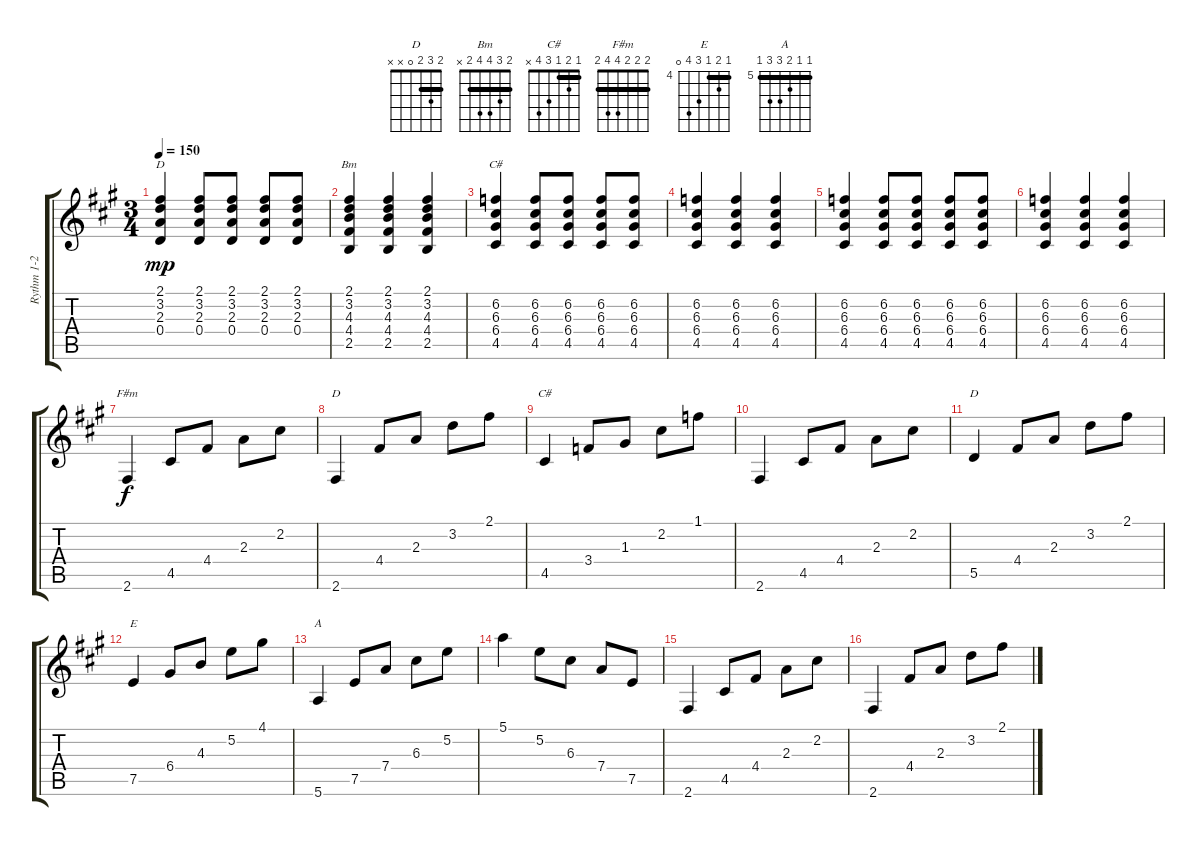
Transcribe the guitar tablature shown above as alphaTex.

\track ("Rythm 1-2" "Rythm 1-2") {instrument acousticguitarnylon}
\staff {score tabs}
\tuning (E4 B3 G3 D3 A2 E2) {hide}
\chord ("D" 2 3 2 0 x x)
\chord ("Bm" 2 3 4 4 2 x) {barre 2}
\chord ("C#" x 6 6 6 4 x) {firstfret 4 barre 6}
\chord ("F#m" 2 2 2 4 4 2) {barre 2}
\chord ("D" 2 3 2 4 x 2) {barre 2}
\chord ("C#" 1 2 1 3 4 x) {barre 1}
\chord ("D" 2 3 2 0 x x) {barre 2}
\chord ("E" 4 5 4 6 7 0) {firstfret 4 barre 4}
\chord ("A" 5 5 6 7 7 5) {firstfret 5 barre 5}
\ts (3 4)
\tempo 150
\clef g2
\ks f#minor
(2.1 3.2 2.3 0.4).4{ch "D" dy mp} (2.1 3.2 2.3 0.4).8 (2.1 3.2 2.3 0.4).8 (2.1 3.2 2.3 0.4).8 (2.1 3.2 2.3 0.4).8 |
(2.1 3.2 4.3 4.4 2.5).4{ch "Bm"} (2.1 3.2 4.3 4.4 2.5).4 (2.1 3.2 4.3 4.4 2.5).4 |
(6.2 6.3 6.4 4.5).4{ch "C#"} (6.2 6.3 6.4 4.5).8 (6.2 6.3 6.4 4.5).8 (6.2 6.3 6.4 4.5).8 (6.2 6.3 6.4 4.5).8 |
(6.2 6.3 6.4 4.5).4 (6.2 6.3 6.4 4.5).4 (6.2 6.3 6.4 4.5).4 |
(6.2 6.3 6.4 4.5).4 (6.2 6.3 6.4 4.5).8 (6.2 6.3 6.4 4.5).8 (6.2 6.3 6.4 4.5).8 (6.2 6.3 6.4 4.5).8 |
(6.2 6.3 6.4 4.5).4 (6.2 6.3 6.4 4.5).4 (6.2 6.3 6.4 4.5).4 |
2.6.4{ch "F#m" dy f} 4.5.8 4.4.8 2.3.8 2.2.8 |
2.6.4{ch "D"} 4.4.8 2.3.8 3.2.8 2.1.8 |
4.5.4{ch "C#"} 3.4.8 1.3.8 2.2.8 1.1.8 |
2.6.4 4.5.8 4.4.8 2.3.8 2.2.8 |
5.5.4{ch "D"} 4.4.8 2.3.8 3.2.8 2.1.8 |
7.5.4{ch "E"} 6.4.8 4.3.8 5.2.8 4.1.8 |
5.6.4{ch "A"} 7.5.8 7.4.8 6.3.8 5.2.8 |
5.1.4 5.2.8 6.3.8 7.4.8 7.5.8 |
2.6.4 4.5.8 4.4.8 2.3.8 2.2.8 |
2.6.4 4.4.8 2.3.8 3.2.8 2.1.8
